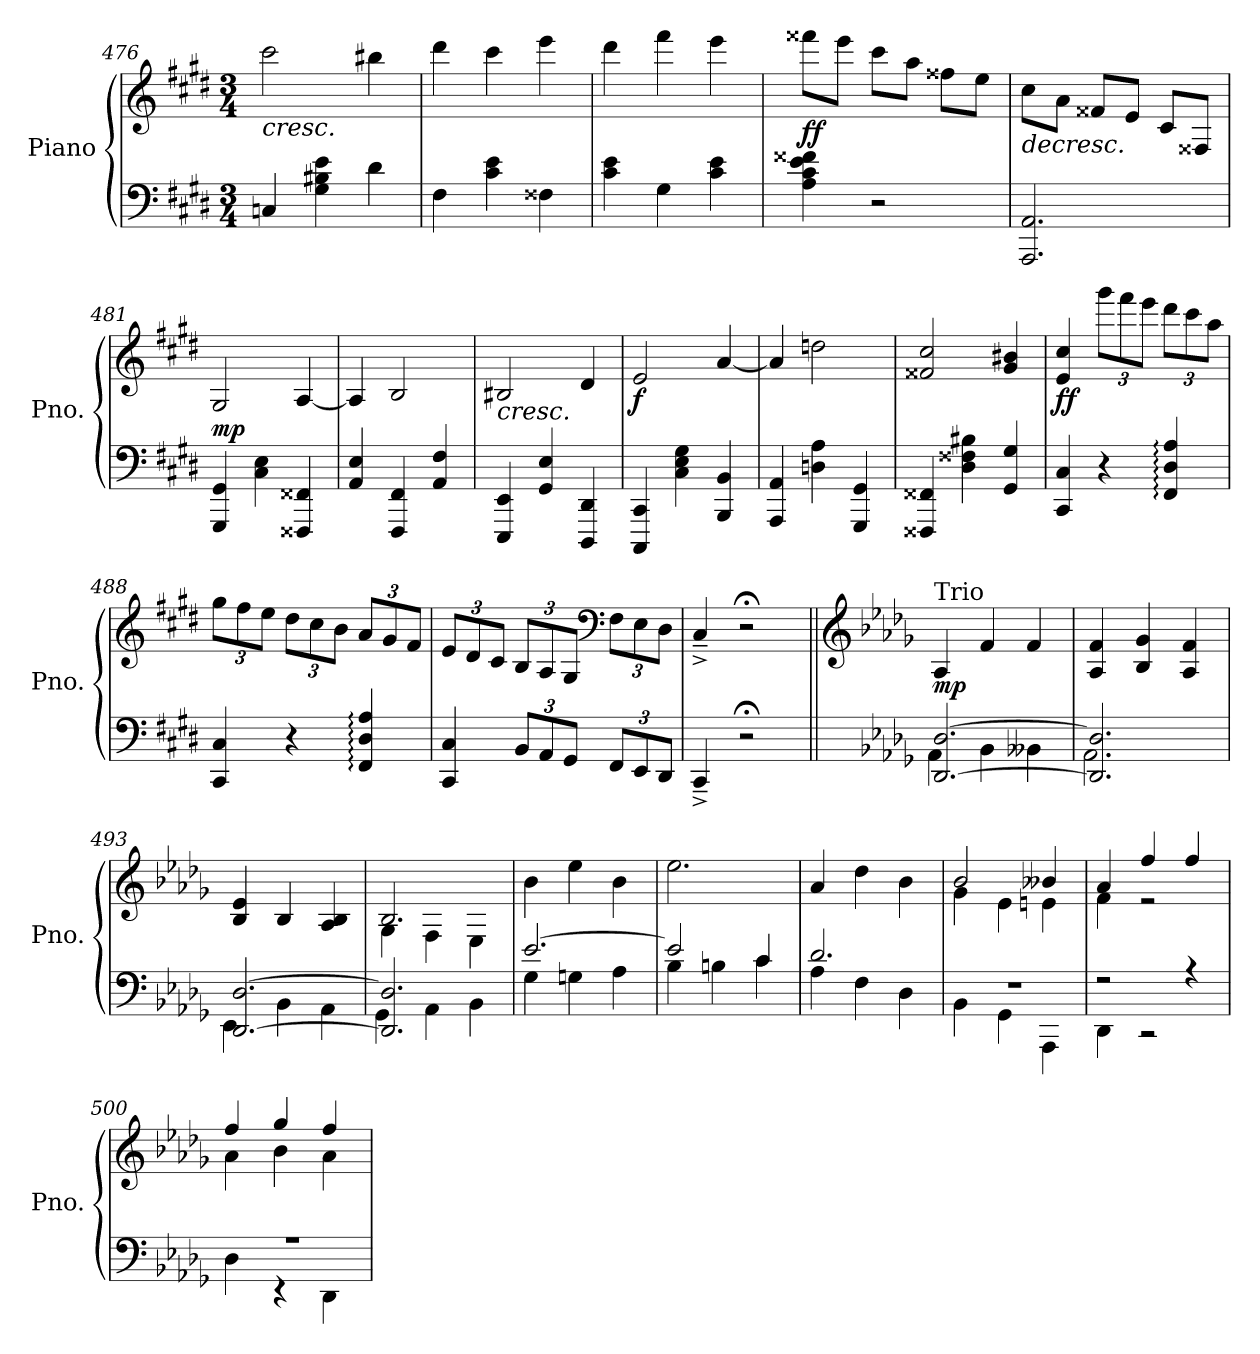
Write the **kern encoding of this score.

**kern	**kern	**dynam
*part1	*part1	*part1
*staff2	*staff1	*staff1/2
*I"Piano	*	*
*I'Pno.	*	*
*clefF4	*clefG2	*
*k[f#c#g#d#]	*k[f#c#g#d#]	*
*M3/4	*M3/4	*
=476	=476	=476
!	!	!LO:HP:b
4Cn/	2ccc#\	<
4G#\ 4B#X\ 4e\	.	.
4d#\	4bb#X\	.
=477	=477	=477
4F#\	4ddd#\	.
4c#\ 4e\	4ccc#\	.
4F##X\	4eee\	.
=478	=478	=478
4c#\ 4e\	4ddd#\	.
4G#\	4fff#\	.
4c#\ 4e\	4eee\	.
!!LO:LB:g=z
=479	=479	=479
!	!	!LO:DY:b
4A\ 4c#\ 4e\ 4f##X\	8fff##X\L	ff
.	8eee\J	.
2r	8ccc#\L	.
.	8aa\J	.
.	8ff##X\L	.
.	8ee\J	.
=480	=480	=480
!	!	!LO:HP:b
2.AAA/ 2.AA/	8cc#\L	>
.	8a\J	.
.	8f##X/L	.
.	8e/J	.
.	8c#/L	.
.	8F##X/J	.
.	.	[
=481	=481	=481
!	!	!LO:DY:a=2
4GGG#/ 4GG#/	2G#/	mp
4C#\ 4E\	.	.
4FFF##X/ 4FF##X/	[4A/	.
=482	=482	=482
4AA/ 4E/	4A/]	.
4FFF#/ 4FF#/	2B/	.
4AA/ 4F#/	.	.
=483	=483	=483
!	!	!LO:HP:b
4EEE/ 4EE/	2B#X/	<
4GG#/ 4E/	.	.
4DDD#/ 4DD#/	4d#/	.
.	.	]
=484	=484	=484
!	!	!LO:DY:b
4CCC#/ 4CC#/	2e/	f
4C#\ 4E\ 4G#\	.	.
4BBB/ 4BB/	[4a/	.
=485	=485	=485
4AAA/ 4AA/	4a/]	.
4Dn\ 4A\	2ddn\	.
4GGG#/ 4GG#/	.	.
!!LO:PB:g=z
=486	=486	=486
4FFF##X/ 4FF##X/	2f##X/ 2cc#/	.
4D#\ 4F##X\ 4B#X\	.	.
4GG#/ 4G#/	4g#/ 4b#X/	.
.	.	[
=487	=487	=487
!	!	!LO:DY:b
4CC#/ 4C#/	4e/ 4cc#/	ff
*	*Xbrackettup	*
4r	12ggg#\L	.
.	12fff#\	.
.	12eee\J	.
4FF#/: 4D#/: 4A/:	12ddd#\L	.
.	12ccc#\	.
.	12aa\J	.
=488	=488	=488
4CC#/ 4C#/	12gg#\L	.
.	12ff#\	.
.	12ee\J	.
4r	12dd#\L	.
.	12cc#\	.
.	12b\J	.
4FF#/: 4D#/: 4A/:	12a/L	.
.	12g#/	.
.	12f#/J	.
=489	=489	=489
4CC#/ 4C#/	12e/L	.
.	12d#/	.
.	12c#/J	.
*Xbrackettup	*	*
12BB/L	12B/L	.
12AA/	12A/	.
12GG#/J	12G#/J	.
*	*clefF4	*
12FF#/L	12F#\L	.
12EE/	12E\	.
12DD#/J	12D#\J	.
!!LO:LB:g=z
=490	=490	=490
4CC#^~/	4C#^~/	.
2r;<	2r;<	.
=491||	=491||	=491||
*	*clefG2	*
*k[b-e-a-d-g-]	*k[b-e-a-d-g-]	*
*	*MM210	*
*^	*	*
!	!	!LO:TX:a:t=Trio	!
!	!	!	!LO:DY:b
[2.DD-/ [2.D-/	4AA-\	4A-/	mp
.	4BB-\	4f/	.
.	4BB--X\	4f/	.
=492	=492	=492	=492
2.DD-/] 2.D-/]	2.AA-\	4A-/ 4f/	.
.	.	4B-/ 4g-/	.
.	.	4A-/ 4f/	.
=493	=493	=493	=493
[2.DD-/ [2.D-/	4EE-\	4B-/ 4e-/	.
.	4BB-\	4B-/	.
.	4AA-\	4A-/ 4B-/	.
=494	=494	=494	=494
*	*	*^	*
2.DD-/] 2.D-/]	4GG-\	2.B-/	4G-\	.
.	4AA-\	.	4F\	.
.	4BB-\	.	4E-\	.
*	*	*v	*v	*
=495	=495	=495	=495
[2.e-/	4G-\	4b-\	.
.	4Gn\	4ee-\	.
.	4A-\	4b-\	.
=496	=496	=496	=496
2e-/]	4B-\	2.ee-\	.
.	4Bn\	.	.
4c/	4c\	.	.
=497	=497	=497	=497
2.d-/	4A-\	4a-/	.
.	4F\	4dd-\	.
.	4D-\	4b-\	.
!!LO:LB:g=z
=498	=498	=498	=498
*	*	*^	*
2.r	4BB-\	2b-/	4g-\	.
.	4GG-\	.	4e-\	.
.	4AAA-\	4b--X/	4en\	.
=499	=499	=499	=499	=499
2r	4DD-\	4a-/	4f\	.
.	2r	4ff/	2r	.
4r	.	4ff/	.	.
=500	=500	=500	=500	=500
2.r	4D-\	4ff/	4a-\	.
.	4r	4gg-/	4b-\	.
.	4DD-\	4ff/	4a-\	.
*v	*v	*	*	*
*	*v	*v	*
=	=	=
*-	*-	*-
